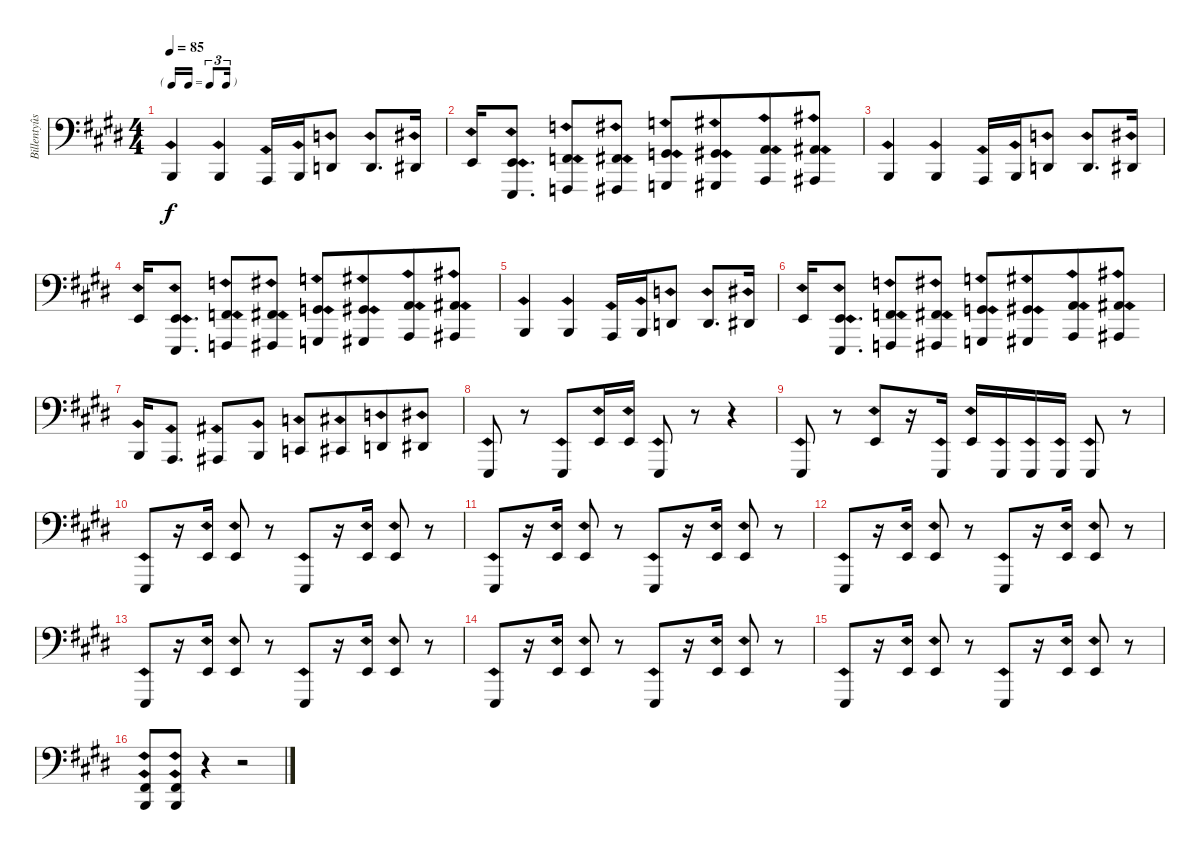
\track ("Billentyûs 2 (Jon Lord)" "Billentyûs") {instrument rockorgan}
\staff {score}
\tuning (C3 G2 D2 A1 E1 B0) {hide}
\ts (4 4)
\tf triplet16th
\tempo 85
\clef f4
\ks e
2.4{ph 12}.4{dy f} 2.4{ph 12}.4 0.4{ph 12}.16 2.4{ph 12}.16 0.3{ph 12}.8 0.3{ph 12}.8{d} 1.3{ph 12}.16 |
2.3{ph 12}.16 (2.3{ph 12} 0.5{ph 12}).8{d} (3.3{ph 12} 1.5{ph 12}).8 (4.3{ph 12} 2.5{ph 12}).8 (5.3{ph 12} 3.5{ph 12}).8 (1.2{ph 12} 4.5{ph 12}).8{beam merge} (2.2{ph 12} 0.4{ph 12}).8 (3.2{ph 12} 1.4{ph 12}).8 |
2.4{ph 12}.4 2.4{ph 12}.4 0.4{ph 12}.16 2.4{ph 12}.16 0.3{ph 12}.8 0.3{ph 12}.8{d} 1.3{ph 12}.16 |
2.3{ph 12}.16 (2.3{ph 12} 0.5{ph 12}).8{d} (3.3{ph 12} 1.5{ph 12}).8 (4.3{ph 12} 2.5{ph 12}).8 (5.3{ph 12} 3.5{ph 12}).8 (1.2{ph 12} 4.5{ph 12}).8{beam merge} (2.2{ph 12} 0.4{ph 12}).8 (3.2{ph 12} 1.4{ph 12}).8 |
2.4{ph 12}.4 2.4{ph 12}.4 0.4{ph 12}.16 2.4{ph 12}.16 0.3{ph 12}.8 0.3{ph 12}.8{d} 1.3{ph 12}.16 |
2.3{ph 12}.16 (2.3{ph 12} 0.5{ph 12}).8{d} (3.3{ph 12} 1.5{ph 12}).8 (4.3{ph 12} 2.5{ph 12}).8 (5.3{ph 12} 3.5{ph 12}).8 (1.2{ph 12} 4.5{ph 12}).8{beam merge} (2.2{ph 12} 0.4{ph 12}).8 (3.2{ph 12} 1.4{ph 12}).8 |
2.4{ph 12}.16 0.4{ph 12}.8{d} 1.4{ph 12}.8 2.4{ph 12}.8 3.4{ph 12}.8 4.4{ph 12}.8{beam merge} 0.3{ph 12}.8 1.3{ph 12}.8 |
0.5{ph 12}.8{volume 7} r.8 0.5{ph 12}.8 2.3{ph 12}.16 2.3{ph 12}.16 0.5{ph 12}.8 r.8 r.4 |
0.5{ph 12}.8 r.8 2.3{ph 12}.8 r.16 0.5{ph 12}.16 2.3{ph 12}.16 0.5{ph 12}.16 0.5{ph 12}.16 0.5{ph 12}.16 0.5{ph 12}.8 r.8 |
0.5{ph 12}.8 r.16 2.3{ph 12}.16 2.3{ph 12}.8 r.8 0.5{ph 12}.8 r.16 2.3{ph 12}.16 2.3{ph 12}.8 r.8 |
0.5{ph 12}.8 r.16 2.3{ph 12}.16 2.3{ph 12}.8 r.8 0.5{ph 12}.8 r.16 2.3{ph 12}.16 2.3{ph 12}.8 r.8 |
0.5{ph 12}.8 r.16 2.3{ph 12}.16 2.3{ph 12}.8 r.8 0.5{ph 12}.8 r.16 2.3{ph 12}.16 2.3{ph 12}.8 r.8 |
0.5{ph 12}.8 r.16 2.3{ph 12}.16 2.3{ph 12}.8 r.8 0.5{ph 12}.8 r.16 2.3{ph 12}.16 2.3{ph 12}.8 r.8 |
0.5{ph 12}.8 r.16 2.3{ph 12}.16 2.3{ph 12}.8 r.8 0.5{ph 12}.8 r.16 2.3{ph 12}.16 2.3{ph 12}.8 r.8 |
0.5{ph 12}.8 r.16 2.3{ph 12}.16 2.3{ph 12}.8 r.8 0.5{ph 12}.8 r.16 2.3{ph 12}.16 2.3{ph 12}.8 r.8 |
(4.3{ph 12} 2.4{ph 12}).8 (4.3{ph 12} 2.4{ph 12}).8 r.4 r.2
